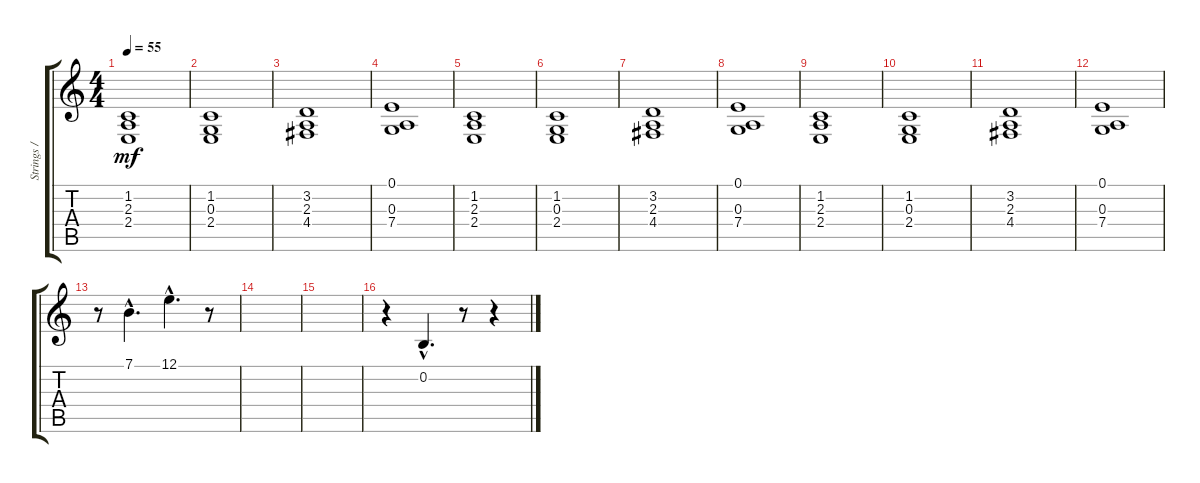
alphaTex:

\track ("Strings / Sea" "Strings / ") {instrument stringensemble1}
\staff {score tabs}
\tuning (E4 B3 G3 D3 A2 E2) {hide}
\ts (4 4)
\tempo 55
\clef g2
\ks c
(1.2 2.3 2.4).1{dy mf} |
(1.2 0.3 2.4).1 |
(3.2 2.3 4.4).1 |
(0.1 0.3 7.4).1 |
(1.2 2.3 2.4).1 |
(1.2 0.3 2.4).1 |
(3.2 2.3 4.4).1 |
(0.1 0.3 7.4).1 |
(1.2 2.3 2.4).1 |
(1.2 0.3 2.4).1 |
(3.2 2.3 4.4).1 |
(0.1 0.3 7.4).1 |
r.8{instrument seashore} 7.1{hac}.4{d} 12.1{hac}.4{d} r.8 |
|
|
r.4 0.2{hac}.4{d} r.8 r.4
